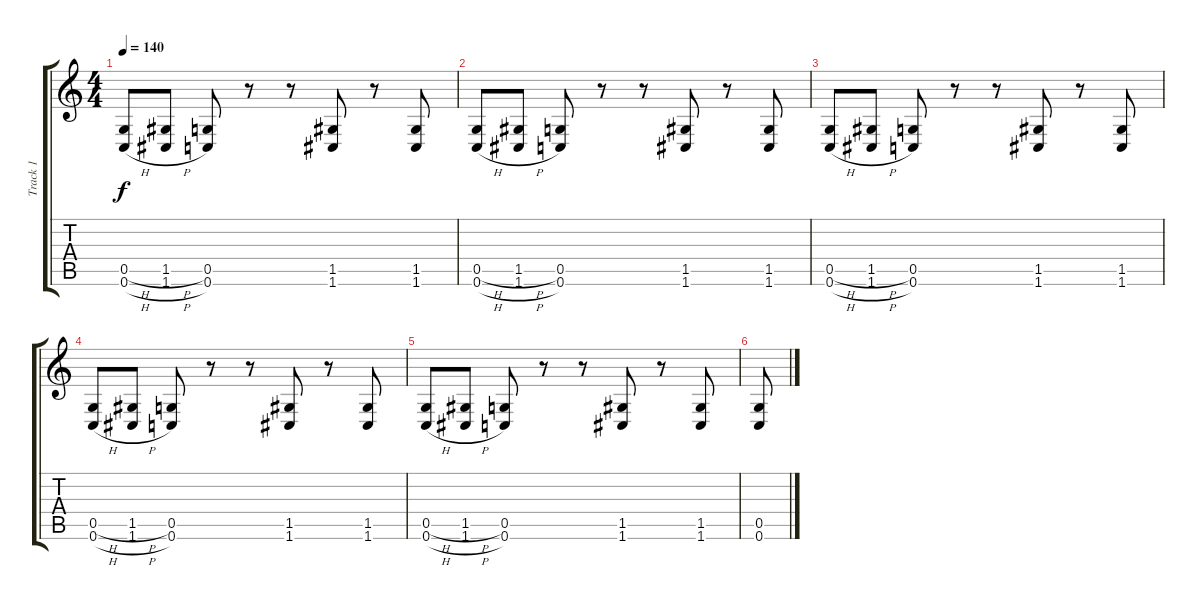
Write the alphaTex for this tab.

\track ("Track 1" "Track 1") {instrument distortionguitar}
\staff {score tabs}
\tuning (D4 A3 F3 C3 G2 C2) {hide}
\ts (4 4)
\tempo 140
\clef g2
\ks c
(0.5{h} 0.6{h}).8{dy f} (1.5{h} 1.6{h}).8 (0.5 0.6).8 r.8 r.8 (1.5 1.6).8 r.8 (1.5 1.6).8 |
(0.5{h} 0.6{h}).8 (1.5{h} 1.6{h}).8 (0.5 0.6).8 r.8 r.8 (1.5 1.6).8 r.8 (1.5 1.6).8 |
(0.5{h} 0.6{h}).8 (1.5{h} 1.6{h}).8 (0.5 0.6).8 r.8 r.8 (1.5 1.6).8 r.8 (1.5 1.6).8 |
(0.5{h} 0.6{h}).8 (1.5{h} 1.6{h}).8 (0.5 0.6).8 r.8 r.8 (1.5 1.6).8 r.8 (1.5 1.6).8 |
(0.5{h} 0.6{h}).8 (1.5{h} 1.6{h}).8 (0.5 0.6).8 r.8 r.8 (1.5 1.6).8 r.8 (1.5 1.6).8 |
(0.5 0.6).8
